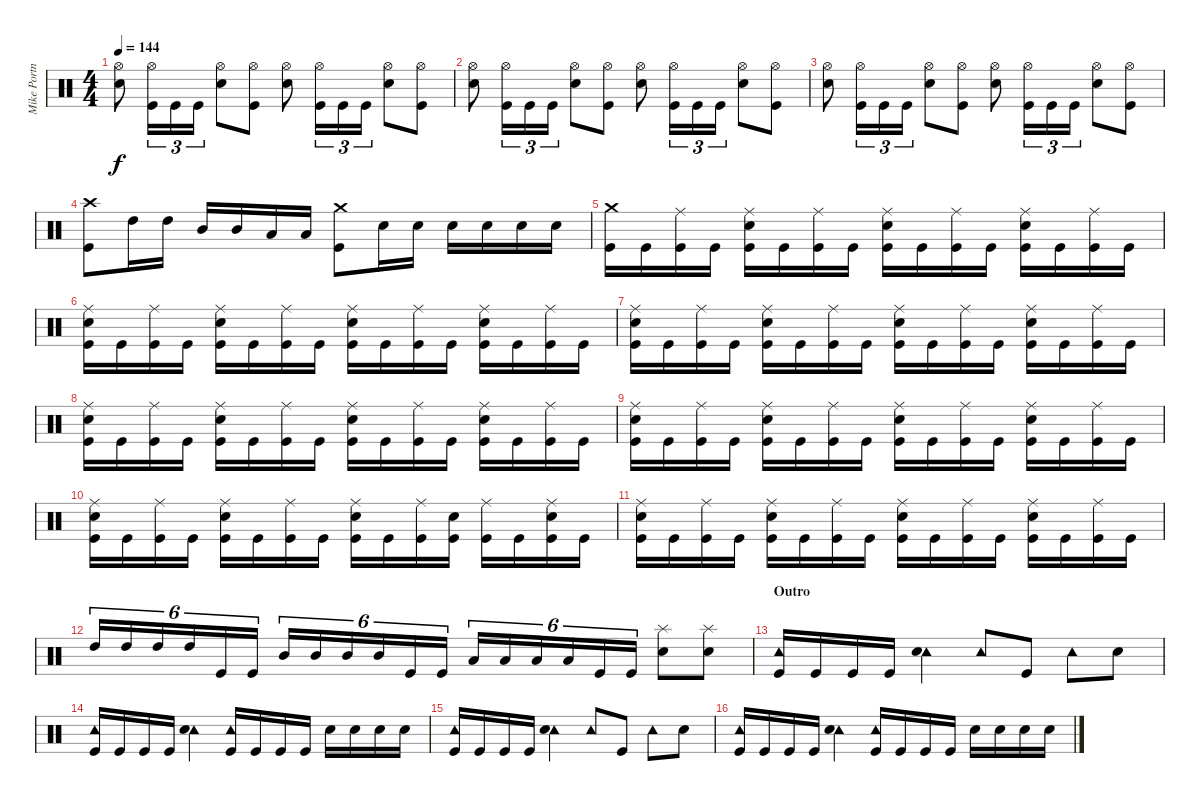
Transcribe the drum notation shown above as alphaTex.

\track ("Mike Portnoy - drums" "Mike Portn") {instrument percussion}
\staff {score}
\articulation defaults
\ts (4 4)
\tempo 144
\clef neutral
\ks c
("Hi-Hat (open)" "Snare (hit) 2").8{dy f} ("Hi-Hat (open)" "Kick (hit)").16{tu (3 2)} "Kick (hit)".16{tu (3 2)} "Kick (hit)".16{tu (3 2)} ("Hi-Hat (open)" "Snare (hit) 2").8 ("Hi-Hat (open)" "Kick (hit)").8 ("Hi-Hat (open)" "Snare (hit) 2").8 ("Hi-Hat (open)" "Kick (hit)").16{tu (3 2)} "Kick (hit)".16{tu (3 2)} "Kick (hit)".16{tu (3 2)} ("Hi-Hat (open)" "Snare (hit) 2").8 ("Hi-Hat (open)" "Kick (hit)").8 |
("Hi-Hat (open)" "Snare (hit) 2").8 ("Hi-Hat (open)" "Kick (hit)").16{tu (3 2)} "Kick (hit)".16{tu (3 2)} "Kick (hit)".16{tu (3 2)} ("Hi-Hat (open)" "Snare (hit) 2").8 ("Hi-Hat (open)" "Kick (hit)").8 ("Hi-Hat (open)" "Snare (hit) 2").8 ("Hi-Hat (open)" "Kick (hit)").16{tu (3 2)} "Kick (hit)".16{tu (3 2)} "Kick (hit)".16{tu (3 2)} ("Hi-Hat (open)" "Snare (hit) 2").8 ("Hi-Hat (open)" "Kick (hit)").8 |
("Hi-Hat (open)" "Snare (hit) 2").8 ("Hi-Hat (open)" "Kick (hit)").16{tu (3 2)} "Kick (hit)".16{tu (3 2)} "Kick (hit)".16{tu (3 2)} ("Hi-Hat (open)" "Snare (hit) 2").8 ("Hi-Hat (open)" "Kick (hit)").8 ("Hi-Hat (open)" "Snare (hit) 2").8 ("Hi-Hat (open)" "Kick (hit)").16{tu (3 2)} "Kick (hit)".16{tu (3 2)} "Kick (hit)".16{tu (3 2)} ("Hi-Hat (open)" "Snare (hit) 2").8 ("Hi-Hat (open)" "Kick (hit)").8 |
("Crash high (hit)" "Kick (hit)").8 "High Tom (hit)".16 "High Tom (hit)".16 "Mid Tom (hit)".16 "Mid Tom (hit)".16 "Low Tom (hit)".16 "Low Tom (hit)".16 ("Crash medium (hit)" "Kick (hit)").8 "Snare (hit) 2".16 "Snare (hit) 2".16 "Snare (hit) 2".16 "Snare (hit) 2".16 "Snare (hit) 2".16 "Snare (hit) 2".16 |
("Crash medium (hit)" "Kick (hit)").16 "Kick (hit)".16 ("Ride (middle)" "Kick (hit)").16 "Kick (hit)".16 ("Ride (middle)" "Snare (hit) 2" "Kick (hit)").16 "Kick (hit)".16 ("Ride (middle)" "Kick (hit)").16 "Kick (hit)".16 ("Ride (middle)" "Snare (hit) 2" "Kick (hit)").16 "Kick (hit)".16 ("Ride (middle)" "Kick (hit)").16 "Kick (hit)".16 ("Ride (middle)" "Snare (hit) 2" "Kick (hit)").16 "Kick (hit)".16 ("Ride (middle)" "Kick (hit)").16 "Kick (hit)".16 |
("Ride (middle)" "Snare (hit) 2" "Kick (hit)").16 "Kick (hit)".16 ("Ride (middle)" "Kick (hit)").16 "Kick (hit)".16 ("Ride (middle)" "Snare (hit) 2" "Kick (hit)").16 "Kick (hit)".16 ("Ride (middle)" "Kick (hit)").16 "Kick (hit)".16 ("Ride (middle)" "Snare (hit) 2" "Kick (hit)").16 "Kick (hit)".16 ("Ride (middle)" "Kick (hit)").16 "Kick (hit)".16 ("Ride (middle)" "Snare (hit) 2" "Kick (hit)").16 "Kick (hit)".16 ("Ride (middle)" "Kick (hit)").16 "Kick (hit)".16 |
("Ride (middle)" "Snare (hit) 2" "Kick (hit)").16 "Kick (hit)".16 ("Ride (middle)" "Kick (hit)").16 "Kick (hit)".16 ("Ride (middle)" "Snare (hit) 2" "Kick (hit)").16 "Kick (hit)".16 ("Ride (middle)" "Kick (hit)").16 "Kick (hit)".16 ("Ride (middle)" "Snare (hit) 2" "Kick (hit)").16 "Kick (hit)".16 ("Ride (middle)" "Kick (hit)").16 "Kick (hit)".16 ("Ride (middle)" "Snare (hit) 2" "Kick (hit)").16 "Kick (hit)".16 ("Ride (middle)" "Kick (hit)").16 "Kick (hit)".16 |
("Ride (middle)" "Snare (hit) 2" "Kick (hit)").16 "Kick (hit)".16 ("Ride (middle)" "Kick (hit)").16 "Kick (hit)".16 ("Ride (middle)" "Snare (hit) 2" "Kick (hit)").16 "Kick (hit)".16 ("Ride (middle)" "Kick (hit)").16 "Kick (hit)".16 ("Ride (middle)" "Snare (hit) 2" "Kick (hit)").16 "Kick (hit)".16 ("Ride (middle)" "Kick (hit)").16 "Kick (hit)".16 ("Ride (middle)" "Snare (hit) 2" "Kick (hit)").16 "Kick (hit)".16 ("Ride (middle)" "Kick (hit)").16 "Kick (hit)".16 |
("Ride (middle)" "Snare (hit) 2" "Kick (hit)").16 "Kick (hit)".16 ("Ride (middle)" "Kick (hit)").16 "Kick (hit)".16 ("Ride (middle)" "Snare (hit) 2" "Kick (hit)").16 "Kick (hit)".16 ("Ride (middle)" "Kick (hit)").16 "Kick (hit)".16 ("Ride (middle)" "Snare (hit) 2" "Kick (hit)").16 "Kick (hit)".16 ("Ride (middle)" "Kick (hit)").16 "Kick (hit)".16 ("Ride (middle)" "Snare (hit) 2" "Kick (hit)").16 "Kick (hit)".16 ("Ride (middle)" "Kick (hit)").16 "Kick (hit)".16 |
("Ride (middle)" "Snare (hit) 2" "Kick (hit)").16 "Kick (hit)".16 ("Ride (middle)" "Kick (hit)").16 "Kick (hit)".16 ("Ride (middle)" "Snare (hit) 2" "Kick (hit)").16 "Kick (hit)".16 ("Ride (middle)" "Kick (hit)").16 "Kick (hit)".16 ("Ride (middle)" "Snare (hit) 2" "Kick (hit)").16 "Kick (hit)".16 ("Ride (middle)" "Kick (hit)").16 ("Snare (hit) 2" "Kick (hit)").16 ("Ride (middle)" "Kick (hit)").16 "Kick (hit)".16 ("Ride (middle)" "Snare (hit) 2" "Kick (hit)").16 "Kick (hit)".16 |
("Ride (middle)" "Snare (hit) 2" "Kick (hit)").16 "Kick (hit)".16 ("Ride (middle)" "Kick (hit)").16 "Kick (hit)".16 ("Ride (middle)" "Snare (hit) 2" "Kick (hit)").16 "Kick (hit)".16 ("Ride (middle)" "Kick (hit)").16 "Kick (hit)".16 ("Ride (middle)" "Snare (hit) 2" "Kick (hit)").16 "Kick (hit)".16 ("Ride (middle)" "Kick (hit)").16 "Kick (hit)".16 ("Ride (middle)" "Snare (hit) 2" "Kick (hit)").16 "Kick (hit)".16 ("Ride (middle)" "Kick (hit)").16 "Kick (hit)".16 |
"High Tom (hit)".16{tu (6 4)} "High Tom (hit)".16{tu (6 4)} "High Tom (hit)".16{tu (6 4)} "High Tom (hit)".16{tu (6 4)} "Kick (hit)".16{tu (6 4)} "Kick (hit)".16{tu (6 4)} "Mid Tom (hit)".16{tu (6 4)} "Mid Tom (hit)".16{tu (6 4)} "Mid Tom (hit)".16{tu (6 4)} "Mid Tom (hit)".16{tu (6 4)} "Kick (hit)".16{tu (6 4)} "Kick (hit)".16{tu (6 4)} "Low Tom (hit)".16{tu (6 4)} "Low Tom (hit)".16{tu (6 4)} "Low Tom (hit)".16{tu (6 4)} "Low Tom (hit)".16{tu (6 4)} "Kick (hit)".16{tu (6 4)} "Kick (hit)".16{tu (6 4)} ("Splash (hit)" "Snare (hit) 2").8 ("Splash (hit)" "Snare (hit) 2").8 |
\section ("" "Outro")
("Tambourine (hit)" "Kick (hit)").16 "Kick (hit)".16 "Kick (hit)".16 "Kick (hit)".16 ("Tambourine (hit)" "Snare (hit) 2").4 "Tambourine (hit)".8 "Kick (hit)".8 "Tambourine (hit)".8 "Snare (hit) 2".8 |
("Tambourine (hit)" "Kick (hit)").16 "Kick (hit)".16 "Kick (hit)".16 "Kick (hit)".16 ("Tambourine (hit)" "Snare (hit) 2").4 ("Tambourine (hit)" "Kick (hit)").16 "Kick (hit)".16 "Kick (hit)".16 "Kick (hit)".16 "Snare (hit) 2".16 "Snare (hit) 2".16 "Snare (hit) 2".16 "Snare (hit) 2".16 |
("Tambourine (hit)" "Kick (hit)").16 "Kick (hit)".16 "Kick (hit)".16 "Kick (hit)".16 ("Tambourine (hit)" "Snare (hit) 2").4 "Tambourine (hit)".8 "Kick (hit)".8 "Tambourine (hit)".8 "Snare (hit) 2".8 |
("Tambourine (hit)" "Kick (hit)").16 "Kick (hit)".16 "Kick (hit)".16 "Kick (hit)".16 ("Tambourine (hit)" "Snare (hit) 2").4 ("Tambourine (hit)" "Kick (hit)").16 "Kick (hit)".16 "Kick (hit)".16 "Kick (hit)".16 "Snare (hit) 2".16 "Snare (hit) 2".16 "Snare (hit) 2".16 "Snare (hit) 2".16
